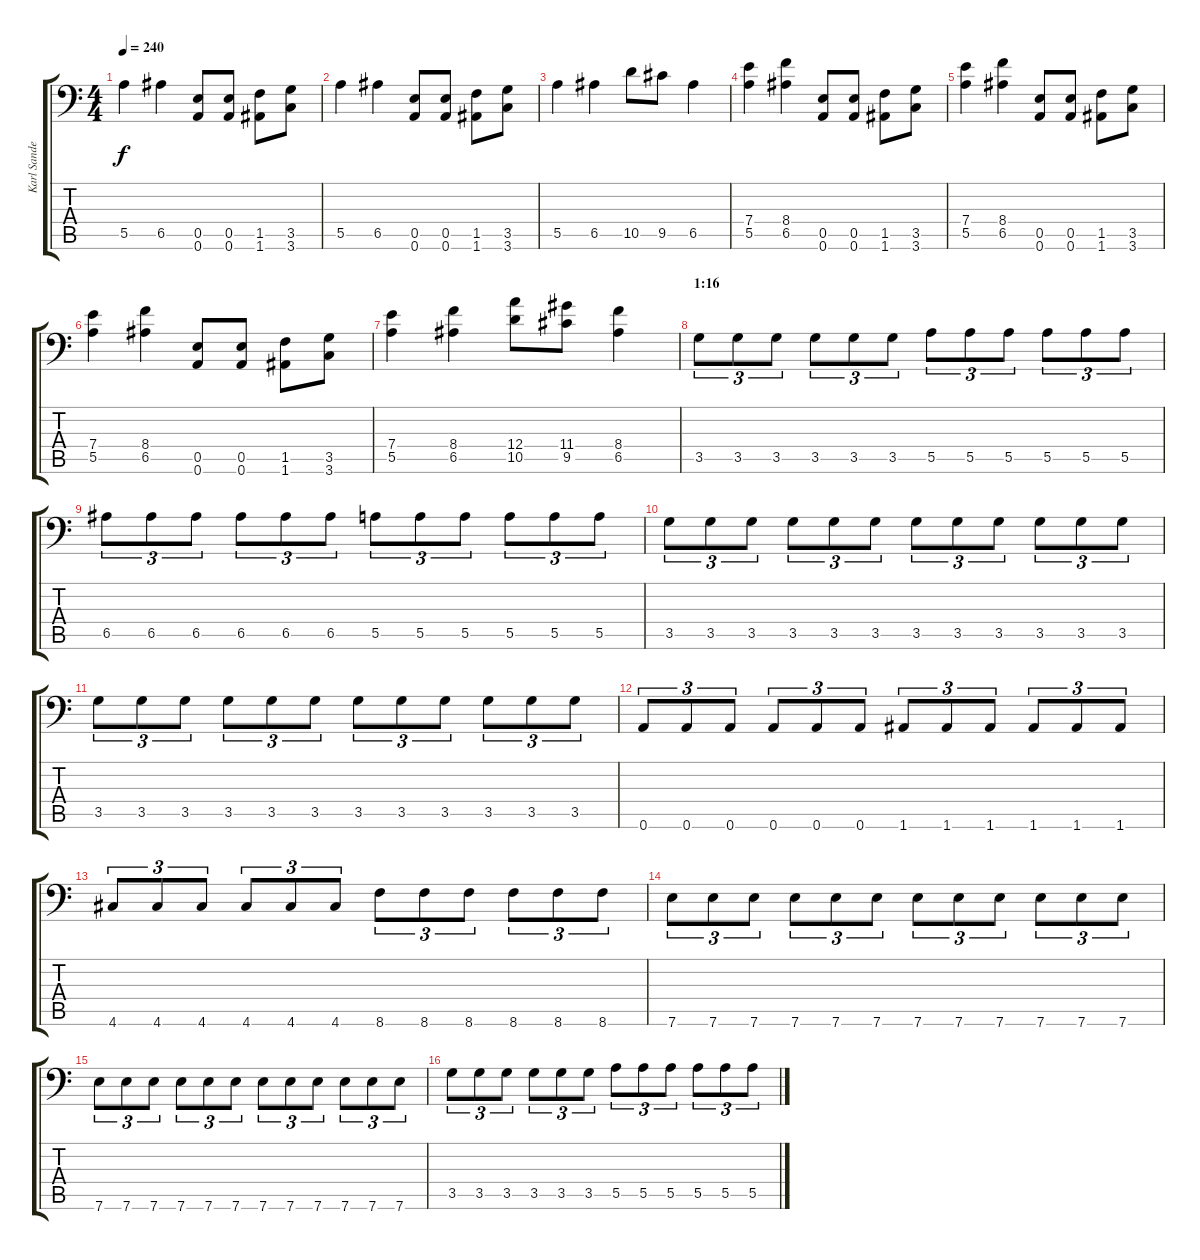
\track ("Karl Sanders" "Karl Sande") {instrument distortionguitar}
\staff {score tabs}
\tuning (B3 Gb3 D3 A2 E2 A1) {hide}
\ts (4 4)
\tempo 240
\clef f4
\ks c
5.5.4{dy f} 6.5.4 (0.5 0.6).8 (0.5 0.6).8 (1.5 1.6).8 (3.5 3.6).8 |
5.5.4 6.5.4 (0.5 0.6).8 (0.5 0.6).8 (1.5 1.6).8 (3.5 3.6).8 |
5.5.4 6.5.4 10.5.8 9.5.8 6.5.4 |
(7.4 5.5).4 (8.4 6.5).4 (0.5 0.6).8 (0.5 0.6).8 (1.5 1.6).8 (3.5 3.6).8 |
(7.4 5.5).4 (8.4 6.5).4 (0.5 0.6).8 (0.5 0.6).8 (1.5 1.6).8 (3.5 3.6).8 |
(7.4 5.5).4 (8.4 6.5).4 (0.5 0.6).8 (0.5 0.6).8 (1.5 1.6).8 (3.5 3.6).8 |
(7.4 5.5).4 (8.4 6.5).4 (12.4 10.5).8 (11.4 9.5).8 (8.4 6.5).4 |
\section ("" "1:16")
3.5.8{tu (3 2)} 3.5.8{tu (3 2)} 3.5.8{tu (3 2)} 3.5.8{tu (3 2)} 3.5.8{tu (3 2)} 3.5.8{tu (3 2)} 5.5.8{tu (3 2)} 5.5.8{tu (3 2)} 5.5.8{tu (3 2)} 5.5.8{tu (3 2)} 5.5.8{tu (3 2)} 5.5.8{tu (3 2)} |
6.5.8{tu (3 2)} 6.5.8{tu (3 2)} 6.5.8{tu (3 2)} 6.5.8{tu (3 2)} 6.5.8{tu (3 2)} 6.5.8{tu (3 2)} 5.5.8{tu (3 2)} 5.5.8{tu (3 2)} 5.5.8{tu (3 2)} 5.5.8{tu (3 2)} 5.5.8{tu (3 2)} 5.5.8{tu (3 2)} |
3.5.8{tu (3 2)} 3.5.8{tu (3 2)} 3.5.8{tu (3 2)} 3.5.8{tu (3 2)} 3.5.8{tu (3 2)} 3.5.8{tu (3 2)} 3.5.8{tu (3 2)} 3.5.8{tu (3 2)} 3.5.8{tu (3 2)} 3.5.8{tu (3 2)} 3.5.8{tu (3 2)} 3.5.8{tu (3 2)} |
3.5.8{tu (3 2)} 3.5.8{tu (3 2)} 3.5.8{tu (3 2)} 3.5.8{tu (3 2)} 3.5.8{tu (3 2)} 3.5.8{tu (3 2)} 3.5.8{tu (3 2)} 3.5.8{tu (3 2)} 3.5.8{tu (3 2)} 3.5.8{tu (3 2)} 3.5.8{tu (3 2)} 3.5.8{tu (3 2)} |
0.6.8{tu (3 2)} 0.6.8{tu (3 2)} 0.6.8{tu (3 2)} 0.6.8{tu (3 2)} 0.6.8{tu (3 2)} 0.6.8{tu (3 2)} 1.6.8{tu (3 2)} 1.6.8{tu (3 2)} 1.6.8{tu (3 2)} 1.6.8{tu (3 2)} 1.6.8{tu (3 2)} 1.6.8{tu (3 2)} |
4.6.8{tu (3 2)} 4.6.8{tu (3 2)} 4.6.8{tu (3 2)} 4.6.8{tu (3 2)} 4.6.8{tu (3 2)} 4.6.8{tu (3 2)} 8.6.8{tu (3 2)} 8.6.8{tu (3 2)} 8.6.8{tu (3 2)} 8.6.8{tu (3 2)} 8.6.8{tu (3 2)} 8.6.8{tu (3 2)} |
7.6.8{tu (3 2)} 7.6.8{tu (3 2)} 7.6.8{tu (3 2)} 7.6.8{tu (3 2)} 7.6.8{tu (3 2)} 7.6.8{tu (3 2)} 7.6.8{tu (3 2)} 7.6.8{tu (3 2)} 7.6.8{tu (3 2)} 7.6.8{tu (3 2)} 7.6.8{tu (3 2)} 7.6.8{tu (3 2)} |
7.6.8{tu (3 2)} 7.6.8{tu (3 2)} 7.6.8{tu (3 2)} 7.6.8{tu (3 2)} 7.6.8{tu (3 2)} 7.6.8{tu (3 2)} 7.6.8{tu (3 2)} 7.6.8{tu (3 2)} 7.6.8{tu (3 2)} 7.6.8{tu (3 2)} 7.6.8{tu (3 2)} 7.6.8{tu (3 2)} |
3.5.8{tu (3 2)} 3.5.8{tu (3 2)} 3.5.8{tu (3 2)} 3.5.8{tu (3 2)} 3.5.8{tu (3 2)} 3.5.8{tu (3 2)} 5.5.8{tu (3 2)} 5.5.8{tu (3 2)} 5.5.8{tu (3 2)} 5.5.8{tu (3 2)} 5.5.8{tu (3 2)} 5.5.8{tu (3 2)}
